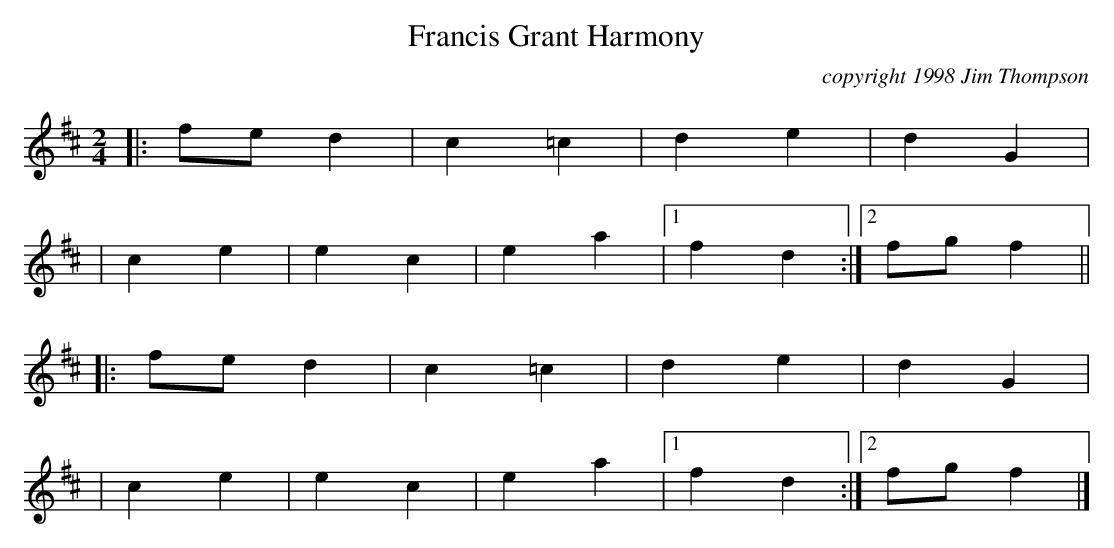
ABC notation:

X:1
T:Francis Grant Harmony
C:copyright 1998 Jim Thompson
E:16
M:2/4
K:D
|:f2e2d4|c4=c4|d4e4|d4G4|
|c4e4|e4c4|e4a4|1 f4d4:|2 f2g2f4||
|:f2e2d4|c4=c4|d4e4|d4G4|
|c4e4|e4c4|e4a4|1 f4d4:|2 f2g2f4|]
